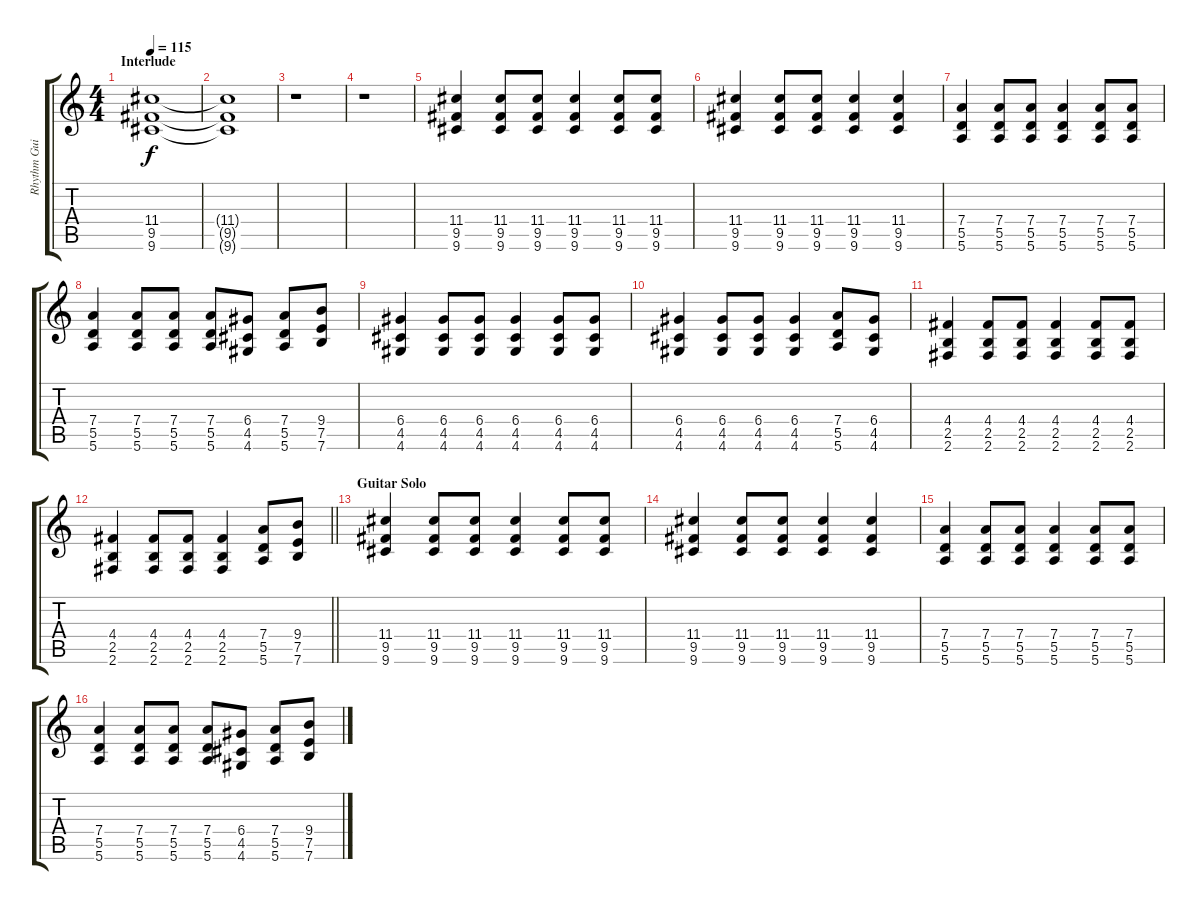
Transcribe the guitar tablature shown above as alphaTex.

\track ("Rhythm Guitar" "Rhythm Gui") {instrument distortionguitar}
\staff {score tabs}
\tuning (E4 B3 G3 D3 A2 E2) {hide}
\ts (4 4)
\section ("" "Interlude")
\tempo 115
\clef g2
\ks c
(11.4 9.5 9.6).1{dy f volume 0} |
(11.4{t} 9.5{t} 9.6{t}).1 |
r.1 |
r.1 |
(11.4 9.5 9.6).4{volume 6} (11.4 9.5 9.6).8 (11.4 9.5 9.6).8 (11.4 9.5 9.6).4 (11.4 9.5 9.6).8 (11.4 9.5 9.6).8 |
(11.4 9.5 9.6).4 (11.4 9.5 9.6).8 (11.4 9.5 9.6).8 (11.4 9.5 9.6).4 (11.4 9.5 9.6).4 |
(7.4 5.5 5.6).4 (7.4 5.5 5.6).8 (7.4 5.5 5.6).8 (7.4 5.5 5.6).4 (7.4 5.5 5.6).8 (7.4 5.5 5.6).8 |
(7.4 5.5 5.6).4 (7.4 5.5 5.6).8 (7.4 5.5 5.6).8 (7.4 5.5 5.6).8 (6.4 4.5 4.6).8 (7.4 5.5 5.6).8 (9.4 7.5 7.6).8 |
(6.4 4.5 4.6).4 (6.4 4.5 4.6).8 (6.4 4.5 4.6).8 (6.4 4.5 4.6).4 (6.4 4.5 4.6).8 (6.4 4.5 4.6).8 |
(6.4 4.5 4.6).4 (6.4 4.5 4.6).8 (6.4 4.5 4.6).8 (6.4 4.5 4.6).4 (7.4 5.5 5.6).8 (6.4 4.5 4.6).8 |
(4.4 2.5 2.6).4 (4.4 2.5 2.6).8 (4.4 2.5 2.6).8 (4.4 2.5 2.6).4 (4.4 2.5 2.6).8 (4.4 2.5 2.6).8 |
\barLineRight lightlight
(4.4 2.5 2.6).4 (4.4 2.5 2.6).8 (4.4 2.5 2.6).8 (4.4 2.5 2.6).4 (7.4 5.5 5.6).8{volume 13} (9.4 7.5 7.6).8 |
\section ("" "Guitar Solo")
(11.4 9.5 9.6).4 (11.4 9.5 9.6).8 (11.4 9.5 9.6).8 (11.4 9.5 9.6).4 (11.4 9.5 9.6).8 (11.4 9.5 9.6).8 |
(11.4 9.5 9.6).4 (11.4 9.5 9.6).8 (11.4 9.5 9.6).8 (11.4 9.5 9.6).4 (11.4 9.5 9.6).4 |
(7.4 5.5 5.6).4 (7.4 5.5 5.6).8 (7.4 5.5 5.6).8 (7.4 5.5 5.6).4 (7.4 5.5 5.6).8 (7.4 5.5 5.6).8 |
(7.4 5.5 5.6).4 (7.4 5.5 5.6).8 (7.4 5.5 5.6).8 (7.4 5.5 5.6).8 (6.4 4.5 4.6).8 (7.4 5.5 5.6).8 (9.4 7.5 7.6).8
